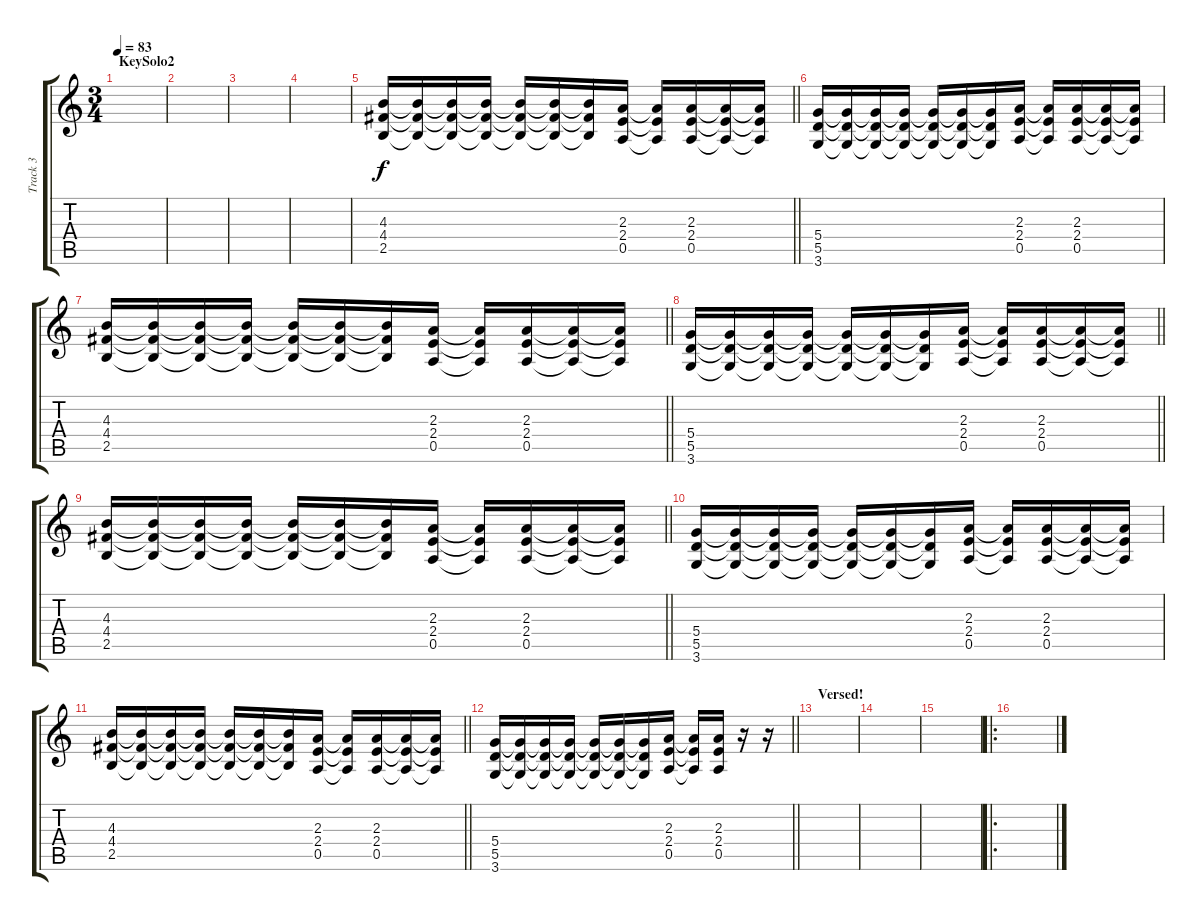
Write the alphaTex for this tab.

\track ("Track 3" "Track 3") {instrument distortionguitar}
\staff {score tabs}
\tuning (E4 B3 G3 D3 A2 E2) {hide}
\ts (3 4)
\section ("" "KeySolo2")
\tempo 83
\clef g2
\ks c
|
|
|
|
\barLineRight lightlight
(4.3 4.4 2.5).16 (4.3{t} 4.4{t} 2.5{t}).16 (4.3{t} 4.4{t} 2.5{t}).16 (4.3{t} 4.4{t} 2.5{t}).16 (4.3{t} 4.4{t} 2.5{t}).16 (4.3{t} 4.4{t} 2.5{t}).16 (4.3{t} 4.4{t} 2.5{t}).16 (2.3 2.4 0.5).16 (2.3{t} 2.4{t} 0.5{t}).16 (2.3 2.4 0.5).16 (2.3{t} 2.4{t} 0.5{t}).16 (2.3{t} 2.4{t} 0.5{t}).16 |
(5.4 5.5 3.6).16 (5.4{t} 5.5{t} 3.6{t}).16 (5.4{t} 5.5{t} 3.6{t}).16 (5.4{t} 5.5{t} 3.6{t}).16 (5.4{t} 5.5{t} 3.6{t}).16 (5.4{t} 5.5{t} 3.6{t}).16 (5.4{t} 5.5{t} 3.6{t}).16 (2.3 2.4 0.5).16 (2.3{t} 2.4{t} 0.5{t}).16 (2.3 2.4 0.5).16 (2.3{t} 2.4{t} 0.5{t}).16 (2.3{t} 2.4{t} 0.5{t}).16 |
\barLineRight lightlight
(4.3 4.4 2.5).16 (4.3{t} 4.4{t} 2.5{t}).16 (4.3{t} 4.4{t} 2.5{t}).16 (4.3{t} 4.4{t} 2.5{t}).16 (4.3{t} 4.4{t} 2.5{t}).16 (4.3{t} 4.4{t} 2.5{t}).16 (4.3{t} 4.4{t} 2.5{t}).16 (2.3 2.4 0.5).16 (2.3{t} 2.4{t} 0.5{t}).16 (2.3 2.4 0.5).16 (2.3{t} 2.4{t} 0.5{t}).16 (2.3{t} 2.4{t} 0.5{t}).16 |
\barLineRight lightlight
(5.4 5.5 3.6).16 (5.4{t} 5.5{t} 3.6{t}).16 (5.4{t} 5.5{t} 3.6{t}).16 (5.4{t} 5.5{t} 3.6{t}).16 (5.4{t} 5.5{t} 3.6{t}).16 (5.4{t} 5.5{t} 3.6{t}).16 (5.4{t} 5.5{t} 3.6{t}).16 (2.3 2.4 0.5).16 (2.3{t} 2.4{t} 0.5{t}).16 (2.3 2.4 0.5).16 (2.3{t} 2.4{t} 0.5{t}).16 (2.3{t} 2.4{t} 0.5{t}).16 |
\barLineRight lightlight
(4.3 4.4 2.5).16 (4.3{t} 4.4{t} 2.5{t}).16 (4.3{t} 4.4{t} 2.5{t}).16 (4.3{t} 4.4{t} 2.5{t}).16 (4.3{t} 4.4{t} 2.5{t}).16 (4.3{t} 4.4{t} 2.5{t}).16 (4.3{t} 4.4{t} 2.5{t}).16 (2.3 2.4 0.5).16 (2.3{t} 2.4{t} 0.5{t}).16 (2.3 2.4 0.5).16 (2.3{t} 2.4{t} 0.5{t}).16 (2.3{t} 2.4{t} 0.5{t}).16 |
(5.4 5.5 3.6).16 (5.4{t} 5.5{t} 3.6{t}).16 (5.4{t} 5.5{t} 3.6{t}).16 (5.4{t} 5.5{t} 3.6{t}).16 (5.4{t} 5.5{t} 3.6{t}).16 (5.4{t} 5.5{t} 3.6{t}).16 (5.4{t} 5.5{t} 3.6{t}).16 (2.3 2.4 0.5).16 (2.3{t} 2.4{t} 0.5{t}).16 (2.3 2.4 0.5).16 (2.3{t} 2.4{t} 0.5{t}).16 (2.3{t} 2.4{t} 0.5{t}).16 |
\barLineRight lightlight
(4.3 4.4 2.5).16 (4.3{t} 4.4{t} 2.5{t}).16 (4.3{t} 4.4{t} 2.5{t}).16 (4.3{t} 4.4{t} 2.5{t}).16 (4.3{t} 4.4{t} 2.5{t}).16 (4.3{t} 4.4{t} 2.5{t}).16 (4.3{t} 4.4{t} 2.5{t}).16 (2.3 2.4 0.5).16 (2.3{t} 2.4{t} 0.5{t}).16 (2.3 2.4 0.5).16 (2.3{t} 2.4{t} 0.5{t}).16 (2.3{t} 2.4{t} 0.5{t}).16 |
\barLineRight lightlight
(5.4 5.5 3.6).16 (5.4{t} 5.5{t} 3.6{t}).16 (5.4{t} 5.5{t} 3.6{t}).16 (5.4{t} 5.5{t} 3.6{t}).16 (5.4{t} 5.5{t} 3.6{t}).16 (5.4{t} 5.5{t} 3.6{t}).16 (5.4{t} 5.5{t} 3.6{t}).16 (2.3 2.4 0.5).16 (2.3{t} 2.4{t} 0.5{t}).16 (2.3 2.4 0.5).16 r.16 r.16 |
\section ("" "Versed!")
|
|
|
\ro
